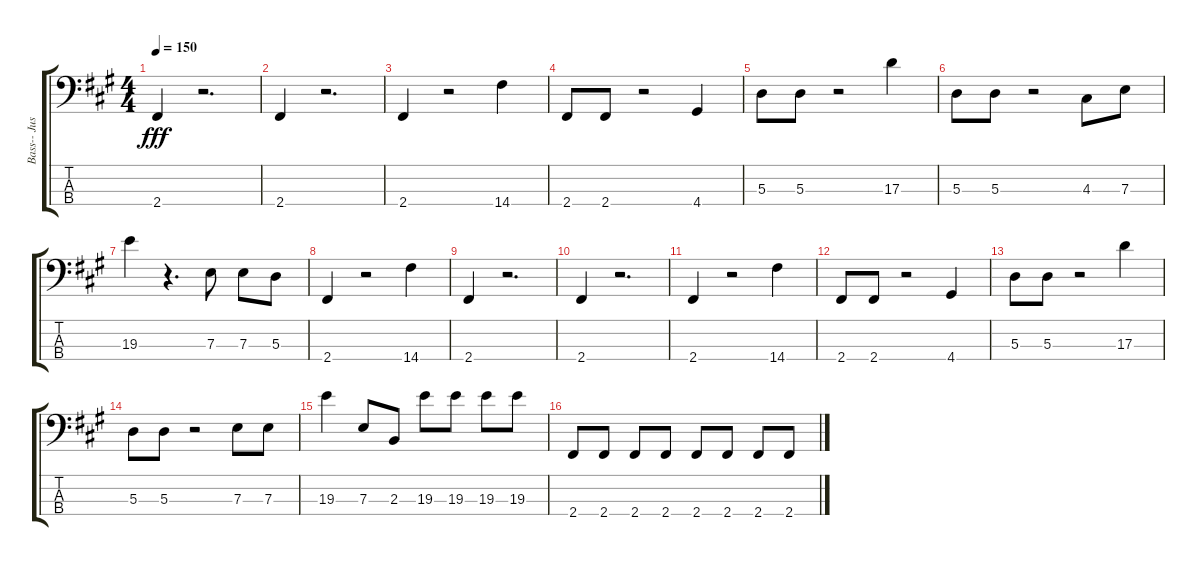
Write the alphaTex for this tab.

\track ("Bass-- Justin San Souci" "Bass-- Jus") {instrument electricbassfinger}
\staff {score tabs}
\tuning (G2 D2 A1 E1) {hide}
\ts (4 4)
\tempo 150
\clef f4
\ks a
2.4.4{dy fff} r.2{d} |
2.4.4 r.2{d} |
2.4.4 r.2 14.4.4 |
2.4.8 2.4.8 r.2 4.4.4 |
5.3.8 5.3.8 r.2 17.3.4 |
5.3.8 5.3.8 r.2 4.3.8 7.3.8 |
19.3.4 r.4{d} 7.3.8 7.3.8 5.3.8 |
2.4.4 r.2 14.4.4 |
2.4.4 r.2{d} |
2.4.4 r.2{d} |
2.4.4 r.2 14.4.4 |
2.4.8 2.4.8 r.2 4.4.4 |
5.3.8 5.3.8 r.2 17.3.4 |
5.3.8 5.3.8 r.2 7.3.8 7.3.8 |
19.3.4 7.3.8 2.3.8 19.3.8 19.3.8 19.3.8 19.3.8 |
2.4.8 2.4.8 2.4.8 2.4.8 2.4.8 2.4.8 2.4.8 2.4.8
